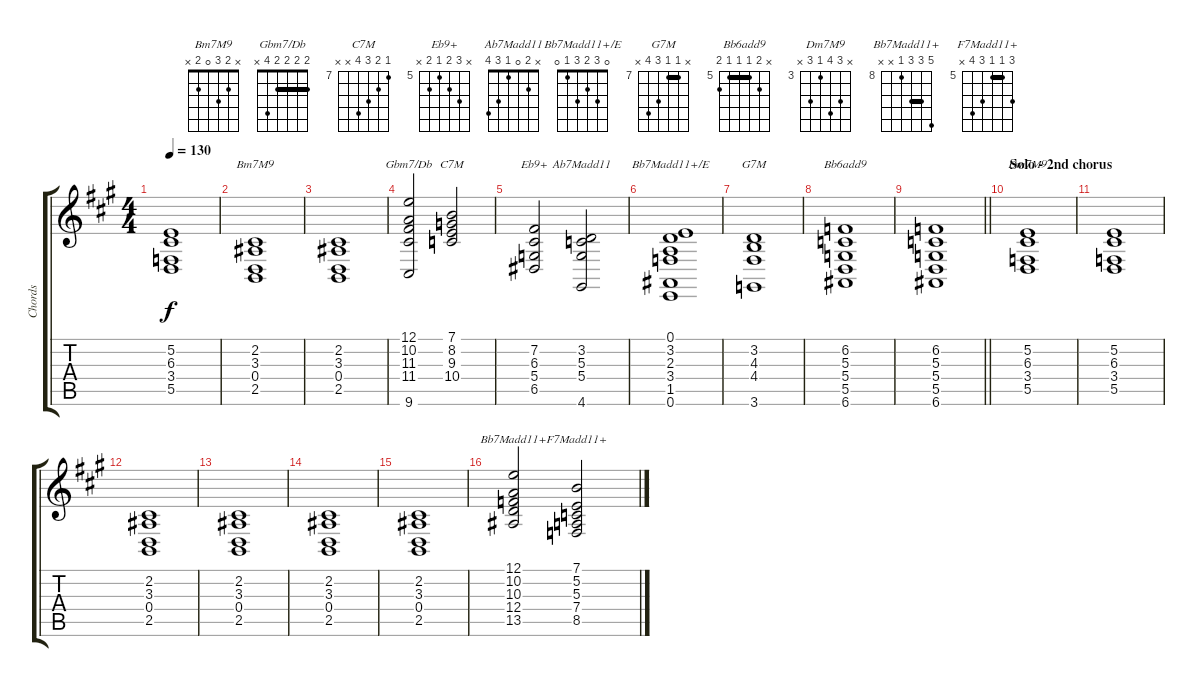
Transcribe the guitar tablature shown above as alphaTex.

\track ("Chords" "Chords") {mute instrument acousticgrandpiano}
\staff {score tabs}
\tuning (E4 B3 G3 D3 A2 E2) {hide}
\chord ("Bm7M9" x 2 3 0 2 x)
\chord ("Gbm7/Db" 2 2 2 2 4 x) {barre 2}
\chord ("C7M" 7 8 9 10 x x) {firstfret 7}
\chord ("Eb9+" x 7 6 5 6 x) {firstfret 5}
\chord ("Ab7Madd11" x 2 0 1 3 4)
\chord ("Bb7Madd11+/E" 0 3 2 3 1 0)
\chord ("G7M" x 7 7 9 10 x) {firstfret 7 barre 7}
\chord ("Bb6add9" x 6 5 5 5 6) {firstfret 5 barre 5}
\chord ("Dm7M9" x 5 6 3 5 x) {firstfret 3}
\chord ("Bb7Madd11+" 12 10 10 8 x x) {firstfret 8 barre 10}
\chord ("F7Madd11+" 7 5 5 7 8 x) {firstfret 5 barre 5}
\ts (4 4)
\tempo 130
\clef g2
\ks a
(5.2 6.3 3.4 5.5).1{dy f} |
(2.2 3.3 0.4 2.5).1{ch "Bm7M9"} |
(2.2 3.3 0.4 2.5).1 |
(12.1 10.2 11.3 11.4 9.6).2{ch "Gbm7/Db"} (7.1 8.2 9.3 10.4).2{ch "C7M"} |
(7.2 6.3 5.4 6.5).2{ch "Eb9+"} (3.2 5.3 5.4 4.6).2{ch "Ab7Madd11"} |
(0.1 3.2 2.3 3.4 1.5 0.6).1{ch "Bb7Madd11+/E"} |
(3.2 4.3 4.4 3.6).1{ch "G7M"} |
(6.2 5.3 5.4 5.5 6.6).1{ch "Bb6add9"} |
\barLineRight lightlight
(6.2 5.3 5.4 5.5 6.6).1 |
\section ("" "Solo - 2nd chorus")
(5.2 6.3 3.4 5.5).1{ch "Dm7M9"} |
(5.2 6.3 3.4 5.5).1 |
(2.2 3.3 0.4 2.5).1 |
(2.2 3.3 0.4 2.5).1 |
(2.2 3.3 0.4 2.5).1 |
(2.2 3.3 0.4 2.5).1 |
(12.1 10.2 10.3 12.4 13.5).2{ch "Bb7Madd11+"} (7.1 5.2 5.3 7.4 8.5).2{ch "F7Madd11+"}
